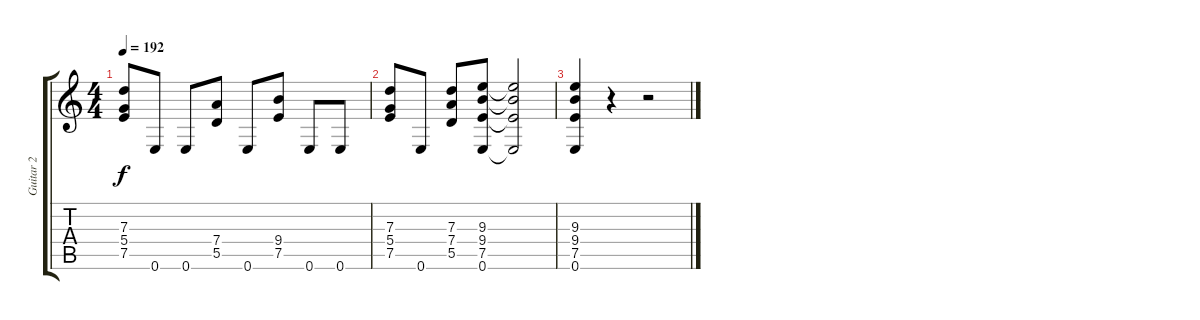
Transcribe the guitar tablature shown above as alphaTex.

\track ("Guitar 2" "Guitar 2") {instrument distortionguitar}
\staff {score tabs}
\tuning (E4 B3 G3 D3 A2 E2) {hide}
\ts (4 4)
\tempo 192
\clef g2
\ks c
(7.3 5.4 7.5).8{dy f} 0.6.8 0.6.8 (7.4 5.5).8 0.6.8 (9.4 7.5).8 0.6.8 0.6.8 |
(7.3 5.4 7.5).8 0.6.8 (7.3 7.4 5.5).8 (9.3 9.4 7.5 0.6).8 (9.3{t} 9.4{t} 7.5{t} 0.6{t}).2 |
(9.3 9.4 7.5 0.6).4 r.4 r.2
